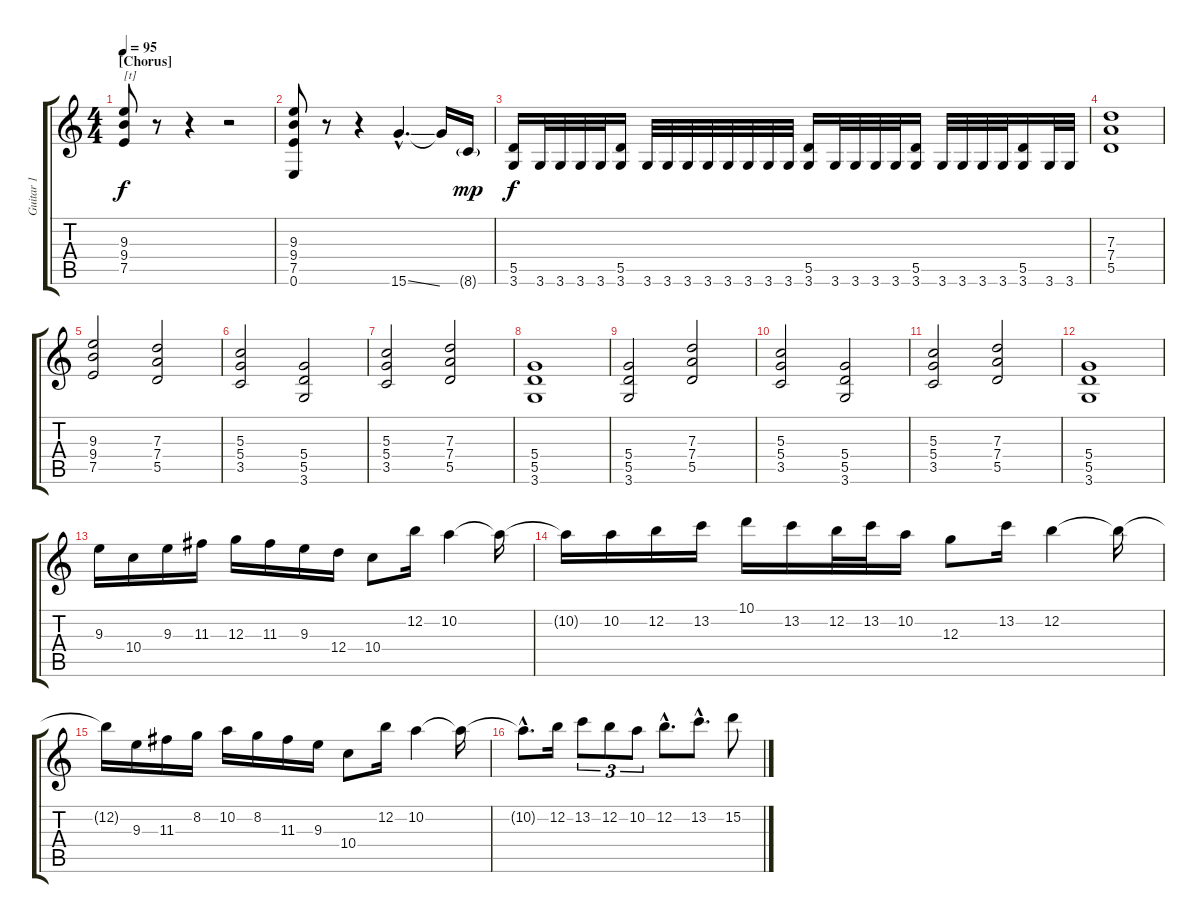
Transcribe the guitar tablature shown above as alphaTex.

\track ("Guitar 1" "Guitar 1") {instrument overdrivenguitar}
\staff {score tabs}
\tuning (E4 B3 G3 D3 A2 E2) {hide}
\ts (4 4)
\section ("" "[Chorus]")
\tempo 95
\clef g2
\ks c
(9.3 9.4 7.5).8{txt "[t]" dy f} r.8 r.4 r.2 |
(9.3 9.4 7.5 0.6).8 r.8 r.4 15.6{ss hac}.4{d} 15.6{t}.16 8.6{g}.16{dy mp} |
(5.5 3.6).16{dy f} 3.6.32 3.6.32 3.6.32 3.6.32 (5.5 3.6).16 3.6.32 3.6.32 3.6.32 3.6.32 3.6.32 3.6.32 3.6.32 3.6.32 (5.5 3.6).16 3.6.32 3.6.32 3.6.32 3.6.32 (5.5 3.6).16 3.6.32 3.6.32 3.6.32 3.6.32 (5.5 3.6).16 3.6.32 3.6.32 |
(7.3 7.4 5.5).1 |
(9.3 9.4 7.5).2 (7.3 7.4 5.5).2 |
(5.3 5.4 3.5).2 (5.4 5.5 3.6).2 |
(5.3 5.4 3.5).2 (7.3 7.4 5.5).2 |
(5.4 5.5 3.6).1 |
(5.4 5.5 3.6).2 (7.3 7.4 5.5).2 |
(5.3 5.4 3.5).2 (5.4 5.5 3.6).2 |
(5.3 5.4 3.5).2 (7.3 7.4 5.5).2 |
(5.4 5.5 3.6).1 |
\section ("" "")
9.3.16 10.4.16 9.3.16 11.3.16 12.3.16 11.3.16 9.3.16 12.4.16 10.4.8 12.2.16 10.2.4 10.2{t}.16 |
10.2{t}.16 10.2.16 12.2.16 13.2.16 10.1.16 13.2.16 12.2.32 13.2.32 10.2.16 12.3.8 13.2.16 12.2.4 12.2{t}.16 |
12.2{t}.16 9.3.16 11.3.16 8.2.16 10.2.16 8.2.16 11.3.16 9.3.16 10.4.8 12.2.16 10.2.4 10.2{t}.16 |
10.2{hac t}.8{d} 12.2.16 13.2.8{tu (3 2)} 12.2.8{tu (3 2)} 10.2.8{tu (3 2)} 12.2{hac}.8{d} 13.2{hac}.8{d} 15.2.8
